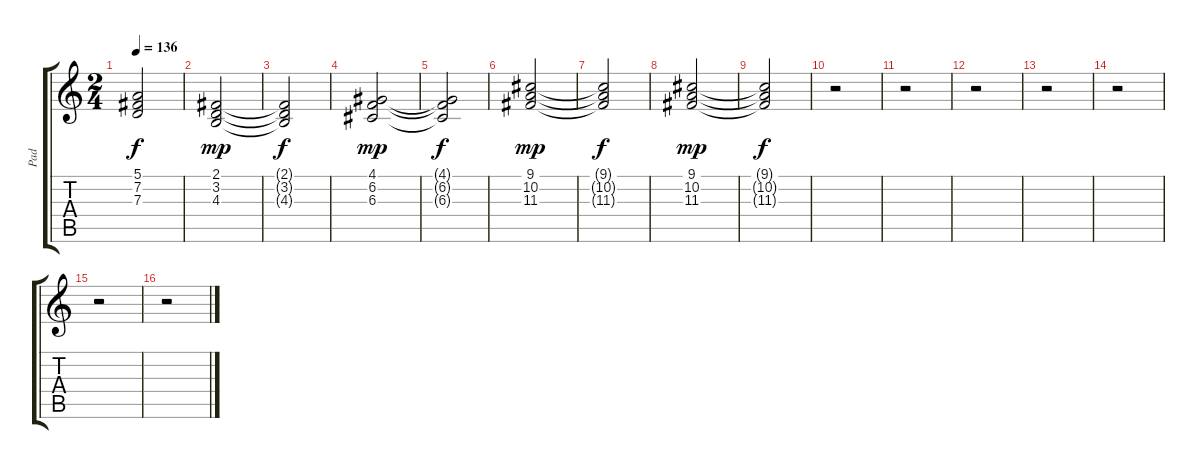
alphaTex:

\track ("Pad" "Pad") {instrument pad2warm}
\staff {score tabs}
\tuning (E4 B3 G3 D3 A2 E2) {hide}
\ts (2 4)
\tempo 136
\clef g2
\ks c
(5.1{t} 7.2{t} 7.3{t}).2{dy f} |
(2.1 3.2 4.3).2{dy mp} |
(2.1{t} 3.2{t} 4.3{t}).2{dy f} |
(4.1 6.2 6.3).2{dy mp} |
(4.1{t} 6.2{t} 6.3{t}).2{dy f} |
(9.1 10.2 11.3).2{dy mp} |
(9.1{t} 10.2{t} 11.3{t}).2{dy f} |
(9.1 10.2 11.3).2{dy mp} |
(9.1{t} 10.2{t} 11.3{t}).2{dy f} |
r.2 |
r.2 |
r.2 |
r.2 |
r.2 |
r.2 |
r.2
